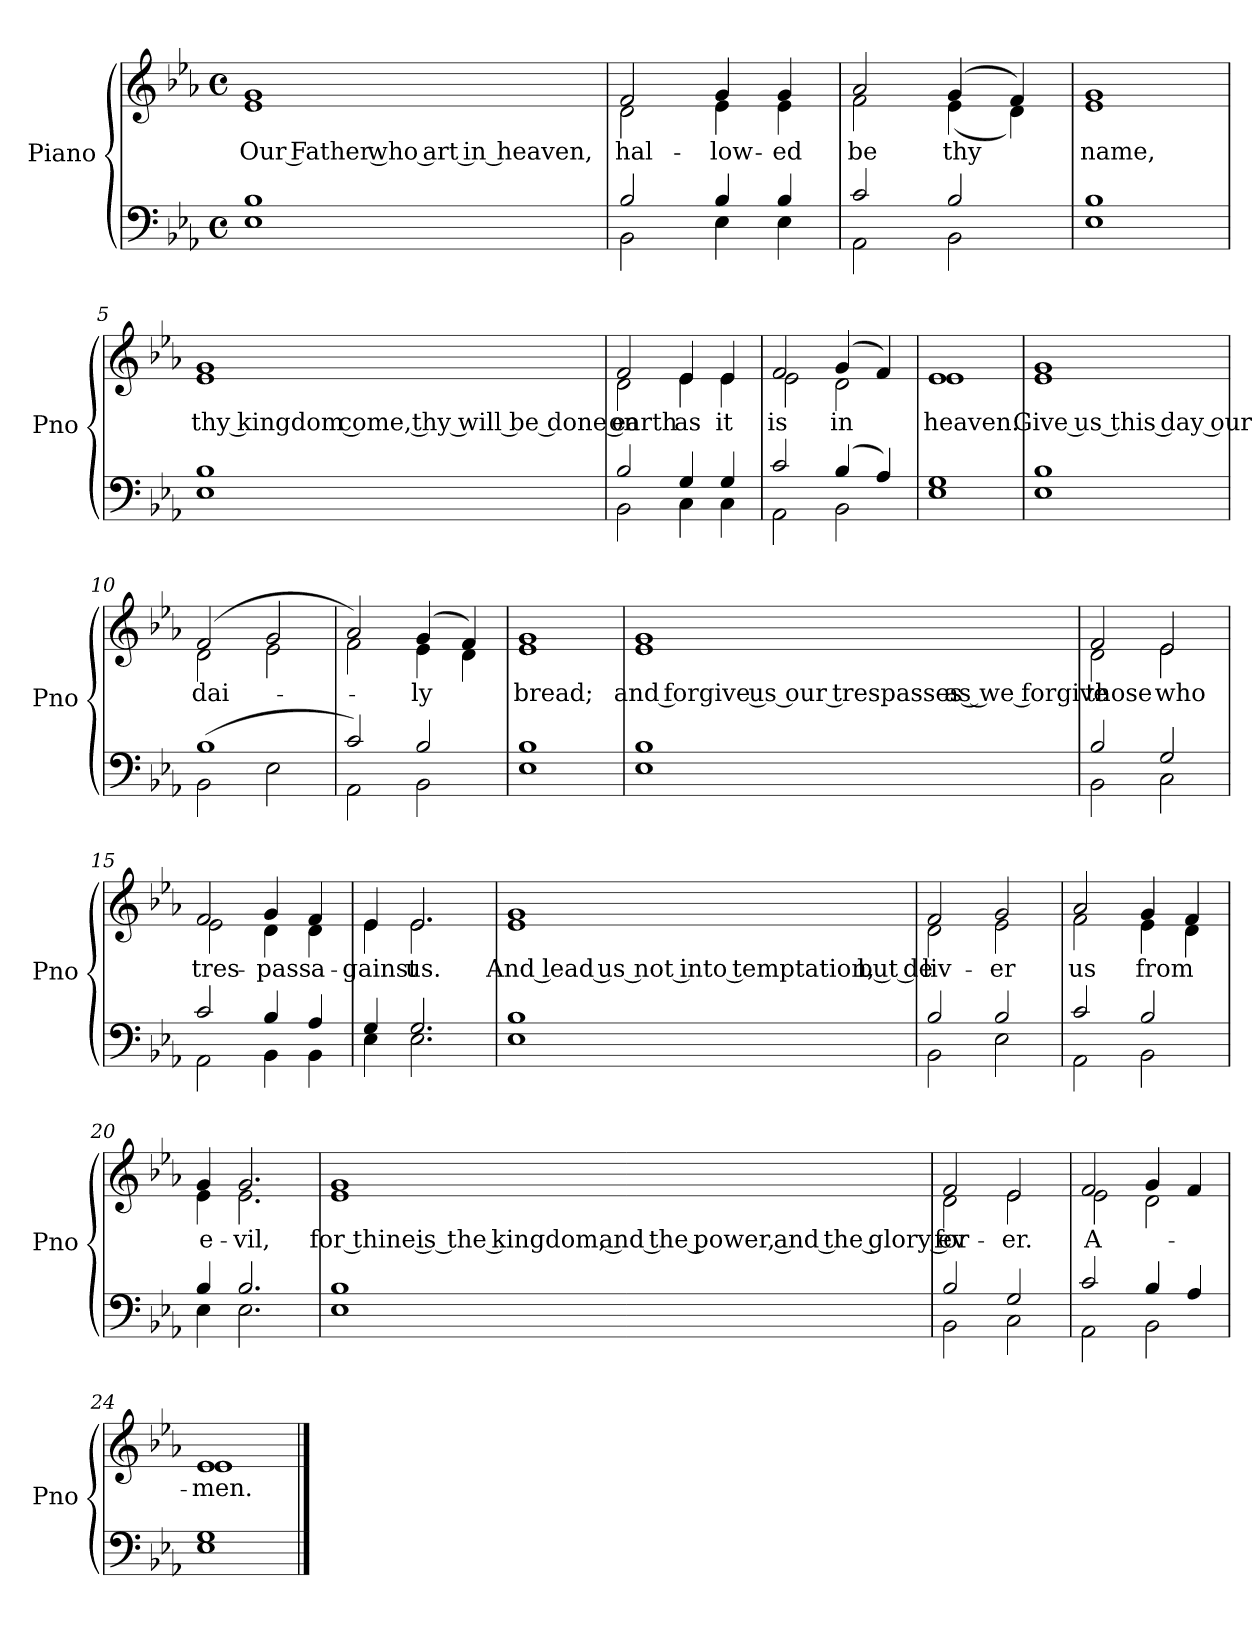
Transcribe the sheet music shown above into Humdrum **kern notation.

**kern	**kern	**text
*part2	*part1	*part1
*staff2	*staff1	*staff1
*I"Piano	*I"Piano	*
*I'Pno	*I'Pno	*
*clefF4	*clefG2	*
*k[b-e-a-]	*k[b-e-a-]	*
*M4/4	*M4/4	*
*met(c)	*met(c)	*
=1	=1	=1
*^	*	*
!	!	!LO:TX:b:i:t=Verse	!
!	!	!	!LO:LY:b
*	*	*^	*
1B-	1E-	1g	1e-	Our Father who art in heaven,
=2	=2	=2	=2	=2
!	!	!	!	!LO:LY:b
2B-/	2BB-\	2f/	2d\	hal-
!	!	!	!	!LO:LY:b
4B-/	4E-\	4g/	4e-\	-low-
!	!	!	!	!LO:LY:b
4B-/	4E-\	4g/	4e-\	-ed
=3	=3	=3	=3	=3
!	!	!	!	!LO:LY:b
2c/	2AA-\	2a-/	2f\	be
!	!	!	!	!LO:LY:b
2B-/	2BB-\	(>4g/	(<4e-\	thy
.	.	4f/)	4d\)	.
=4	=4	=4	=4	=4
!	!	!	!	!LO:LY:b
1B-	1E-	1g	1e-	name,
!!LO:LB:g=z	!!
=5	=5	=5	=5	=5
!	!	!	!	!LO:LY:b
1B-	1E-	1g	1e-	thy kingdom come, thy will be done on
=6	=6	=6	=6	=6
!	!	!	!	!LO:LY:b
2B-/	2BB-\	2f/	2d\	earth
!	!	!	!	!LO:LY:b
4G/	4C\	4e-/	4e-\	as
!	!	!	!	!LO:LY:b
4G/	4C\	4e-/	4e-\	it
=7	=7	=7	=7	=7
!	!	!	!	!LO:LY:b
2c/	2AA-\	2f/	2e-\	is
!	!	!	!	!LO:LY:b
(>4B-/	2BB-\	(>4g/	2d\	in
4A-/)	.	4f/)	.	.
=8	=8	=8	=8	=8
!	!	!	!	!LO:LY:b
1G	1E-	1e-	1e-	heaven.
!!LO:LB:g=z	!!
=9	=9	=9	=9	=9
!	!	!	!	!LO:LY:b
1B-	1E-	1g	1e-	Give us this day our
=10	=10	=10	=10	=10
!	!	!	!	!LO:LY:b
(>1B-	2BB-\	(>2f/	2d\	dai-
.	2E-\	2g/	2e-\	.
=11	=11	=11	=11	=11
2c/)	2AA-\	2a-/)	2f\	.
!	!	!	!	!LO:LY:b
2B-/	2BB-\	(>4g/	4e-\	-ly
.	.	4f/)	4d\	.
=12	=12	=12	=12	=12
!	!	!	!	!LO:LY:b
1B-	1E-	1g	1e-	bread;
!!LO:LB:g=z	!!
=13	=13	=13	=13	=13
!	!	!	!	!LO:LY:b
1B-	1E-	1g	1e-	and forgive us our trespasses as we forgive
=14	=14	=14	=14	=14
!	!	!	!	!LO:LY:b
2B-/	2BB-\	2f/	2d\	those
!	!	!	!	!LO:LY:b
2G/	2C\	2e-/	2e-\	who
=15	=15	=15	=15	=15
!	!	!	!	!LO:LY:b
2c/	2AA-\	2f/	2e-\	tres-
!	!	!	!	!LO:LY:b
4B-/	4BB-\	4g/	4d\	-pass
!	!	!	!	!LO:LY:b
4A-/	4BB-\	4f/	4d\	a-
=16	=16	=16	=16	=16
!	!	!	!	!LO:LY:b
4G/	4E-\	4e-/	4e-\	-gainst
!	!	!	!	!LO:LY:b
2.G/	2.E-\	2.e-/	2.e-\	us.
!!LO:LB:g=z	!!
=17	=17	=17	=17	=17
!	!	!	!	!LO:LY:b
1B-	1E-	1g	1e-	And lead us not into temptation, but de-
=18	=18	=18	=18	=18
!	!	!	!	!LO:LY:b
2B-/	2BB-\	2f/	2d\	liv-
!	!	!	!	!LO:LY:b
2B-/	2E-\	2g/	2e-\	-er
=19	=19	=19	=19	=19
!	!	!	!	!LO:LY:b
2c/	2AA-\	2a-/	2f\	us
!	!	!	!	!LO:LY:b
2B-/	2BB-\	4g/	4e-\	from
.	.	4f/	4d\	.
=20	=20	=20	=20	=20
!	!	!	!	!LO:LY:b
4B-/	4E-\	4g/	4e-\	e-
!	!	!	!	!LO:LY:b
2.B-/	2.E-\	2.g/	2.e-\	-vil,
!!LO:LB:g=z	!!
=21	=21	=21	=21	=21
!	!	!	!	!LO:LY:b
1B-	1E-	1g	1e-	for thine is the kingdom, and the power, and the glory for
=22	=22	=22	=22	=22
!	!	!	!	!LO:LY:b
2B-/	2BB-\	2f/	2d\	ev-
!	!	!	!	!LO:LY:b
2G/	2C\	2e-/	2e-\	-er.
=23	=23	=23	=23	=23
!	!	!	!	!LO:LY:b
2c/	2AA-\	2f/	2e-\	A-
4B-/	2BB-\	4g/	2d\	.
4A-/	.	4f/	.	.
=24	=24	=24	=24	=24
!	!	!	!	!LO:LY:b
1G	1E-	1e-	1e-	-men.
*v	*v	*	*	*
*	*v	*v	*
==	==	==
*-	*-	*-
